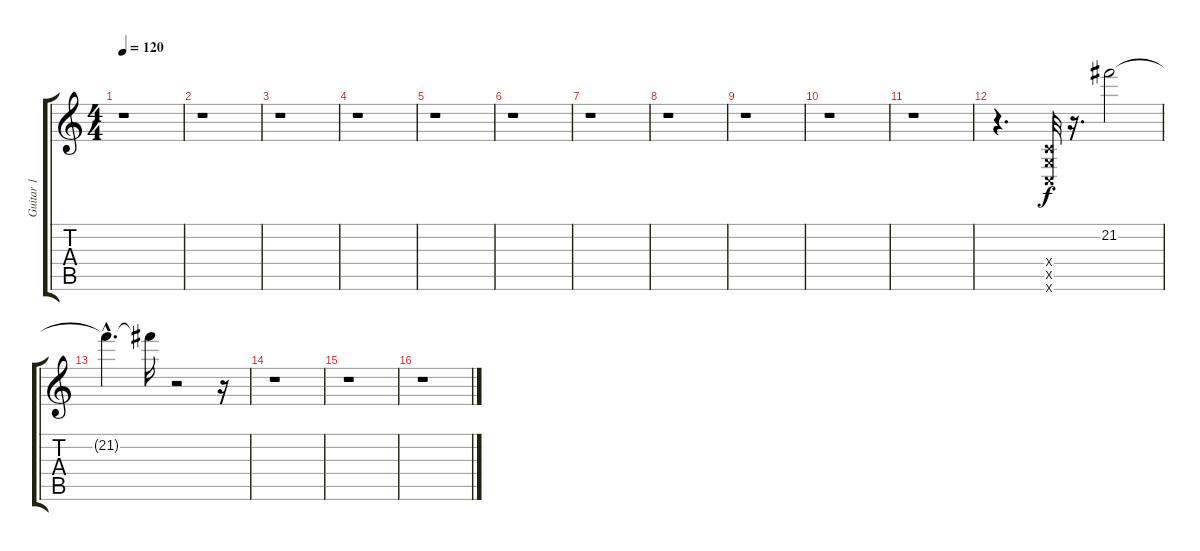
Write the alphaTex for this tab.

\track ("Guitar 1" "Guitar 1") {instrument distortionguitar}
\staff {score tabs}
\tuning (D4 A3 F3 C3 G2 C2) {hide}
\ts (4 4)
\tempo 120
\clef g2
\ks c
r.1{dy f} |
r.1 |
r.1 |
r.1 |
r.1 |
r.1 |
r.1 |
r.1 |
r.1 |
r.1 |
r.1 |
r.4{d} (0.4{x} 0.5{x} 0.6{x}).32 r.16{d} 21.2.2 |
21.2{hac t}.4{d} 21.2{t}.16 r.2 r.16 |
r.1 |
r.1 |
r.1
